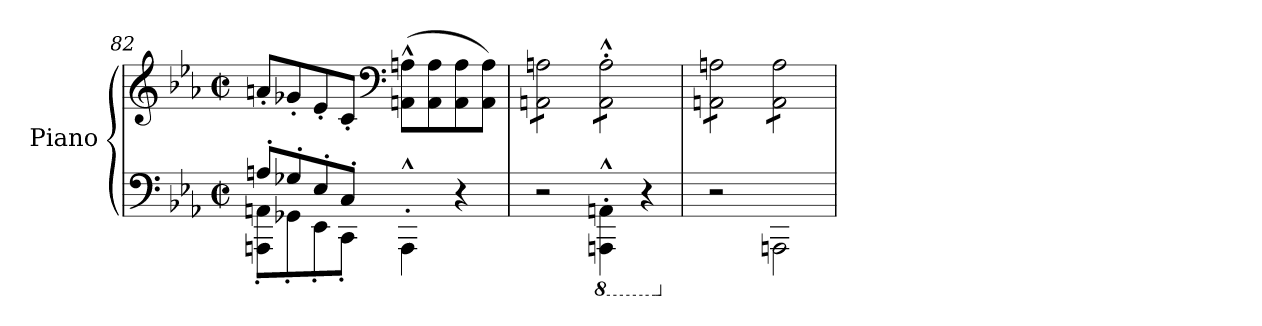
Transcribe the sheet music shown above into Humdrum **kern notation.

**kern	**kern
*part1	*part1
*staff2	*staff1
*I"Piano	*
*I'Pno	*
*clefF4	*clefG2
*k[b-e-a-]	*k[b-e-a-]
*M4/4	*M4/4
*met(c|)	*met(c|)
=82	=82
*^	*
8An'/L	8AAAn\' 8AAn\'L	8an'L
8G-X'/	8GG-X'\	8g-X'
8E-'/	8EE-'\	8e-'
8C'/J	8CC'\J	8c'J
*	*	*clefF4
2ryy	4AAA'^^\	(>8AAn\^^ 8A\^^L
.	.	8AA\ 8A\
.	4r	8AA\ 8A\
.	.	8AA\ 8A\J)
*v	*v	*
=83	=83
*	*tremolo
2r	8AAn\ 8An\L
.	8AAn\ 8An\
.	8AAn\ 8An\
.	8AAn\ 8An\J
*8ba	*
4AAAAn\'^^ 4AAAn\'^^	(8AA\'^^ 8A\'^^L
.	(8AA\'^^ 8A\'^^
4r	(8AA\'^^ 8A\'^^
.	(8AA\'^^ 8A\'^^J
!!LO:LB:g=z
=84	=84
*X8ba	*
2r	8AAn\ 8An\)L
.	8AAn\ 8An\)
.	8AAn\ 8An\)
.	8AAn\ 8An\)J
2AAAn\	8AA\ 8A\L
.	8AA\ 8A\
.	8AA\ 8A\
.	8AA\ 8A\J
*	*Xtremolo
=	=
*-	*-
